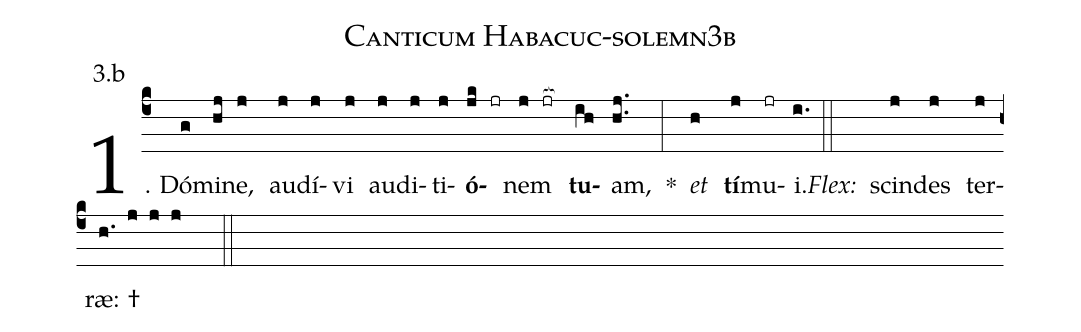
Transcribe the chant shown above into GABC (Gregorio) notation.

name: Canticum Habacuc-solemn3b;
annotation: 3.b;
%%
(c4)1. Dó(g)mi(hj)ne,(j) au(j)dí(j)vi(j) au(j)di(j)ti(j)<b>ó</b>(jk jr)nem(j jr[ocb:1{]) <b>tu</b>(ih[ocb:0}])am,(hj..) *(:) <i>et</i>(h) <b>tí</b>(j)mu(jr)i.(i.) (::)
<i>Flex:</i>()  scin(j)des(j) ter(j)ræ: †(h. j j j  ::)
